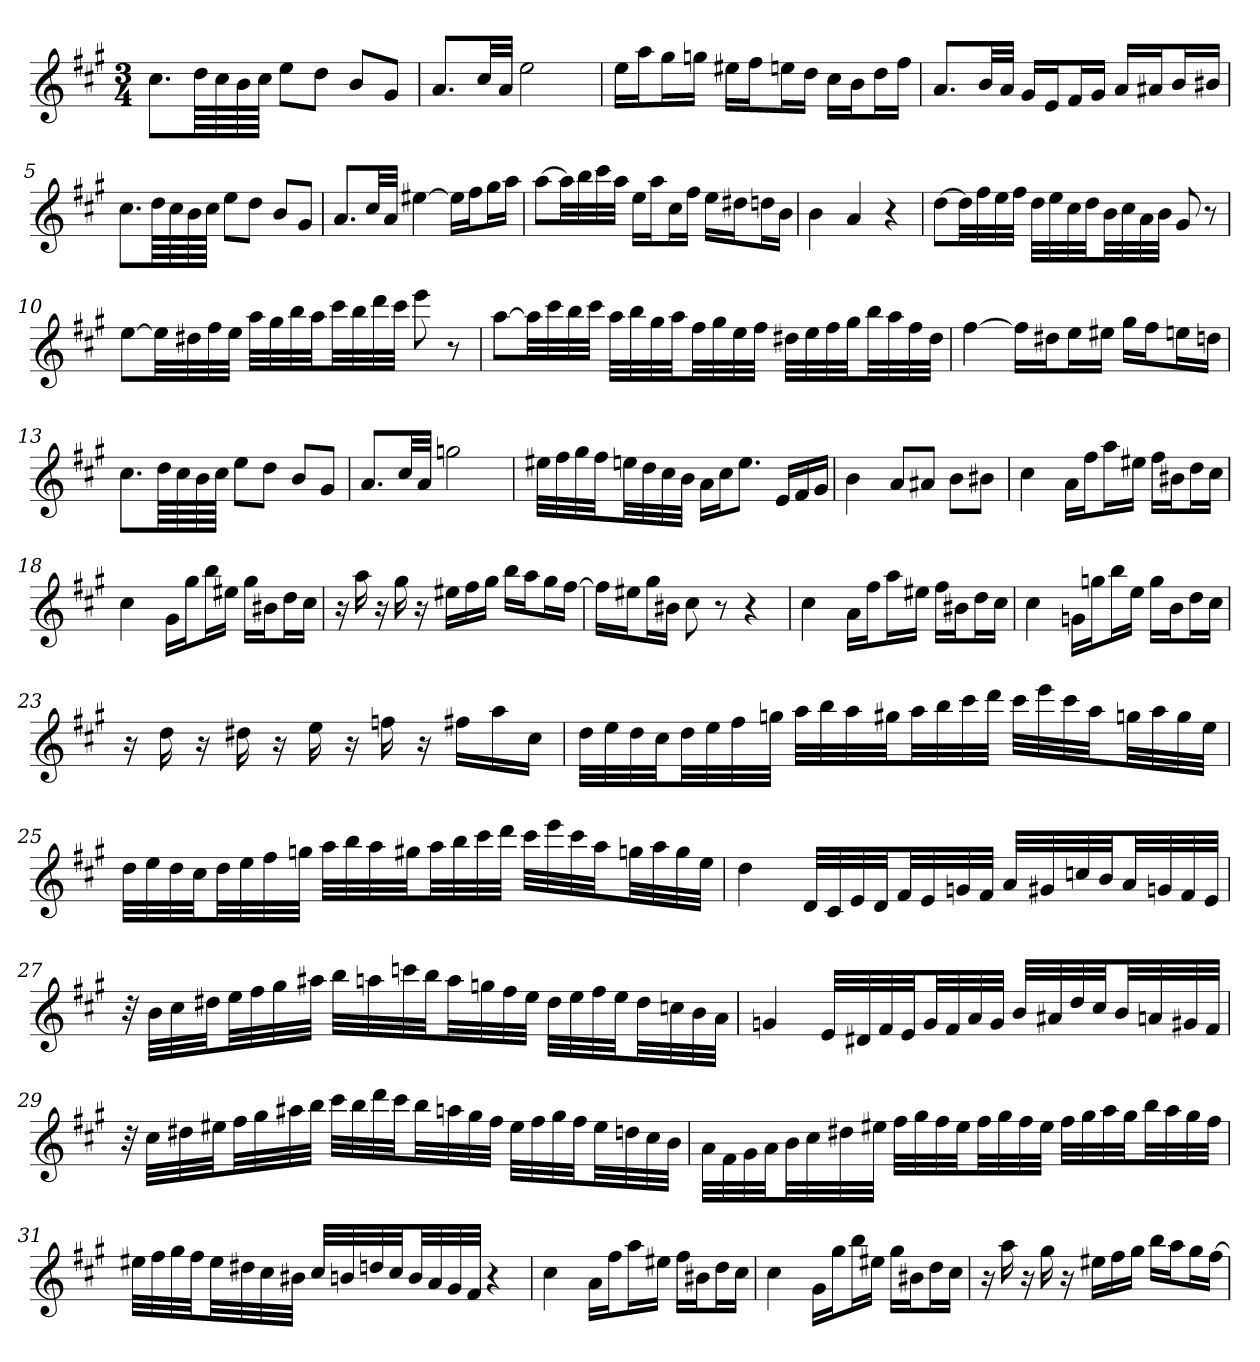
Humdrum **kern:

**kern
*part1
*staff1
*clefG2
*k[f#c#g#]
*A:
*M3/4
*MM60
=1
8.cc#\L
64dd\LLL
64cc#\
64b\
64cc#\JJJJ
8ee\L
8dd\J
8b/L
8g#/J
=2
8.a/L
32cc#/LL
32a/JJJ
2ee
=3
16ee\LL
16aa\J
16gg#\L
16ggn\JJ
16ee#X\LL
16ff#\J
16een\L
16dd\JJ
16cc#\LL
16b\J
16dd\L
16ff#\JJ
=4
8.a/L
32b/LL
32a/JJJ
16g#/LL
16e/J
16f#/L
16g#/JJ
16a/LL
16a#X/J
16b/L
16b#X/JJ
=5
8.cc#\L
64dd\LLL
64cc#\
64b\
64cc#\JJJJ
8ee\L
8dd\J
8b/L
8g#/J
=6
8.a/L
32cc#/LL
32a/JJJ
[4ee#X
16ee#\LL]
16ff#\J
16gg#\L
16aa\JJ
=7
[8aa\L
32aa\LL]
32bb\
32ccc#\
32aa\JJJ
16ee\LL
16aa\J
16cc#\L
16ff#\JJ
16ee\LL
16dd#X\J
16ddn\L
16b\JJ
=8
4b
4a
4r
=9
[8dd\L
32dd\LL]
32ff#\
32ee\
32ff#\JJJ
32dd\LLL
32ee\
32cc#\
32dd\JJ
32b\LL
32cc#\
32a\
32b\JJJ
8g#
8r
=10
[8ee\L
32ee\LL]
32dd#X\
32ff#\
32ee\JJJ
32aa\LLL
32gg#\
32bb\
32aa\JJ
32ccc#\LL
32bb\
32ddd\
32ccc#\JJJ
8eee
8r
=11
[8aa\L
32aa\LL]
32ccc#\
32bb\
32ccc#\JJJ
32aa\LLL
32bb\
32gg#\
32aa\JJ
32ff#\LL
32gg#\
32ee\
32ff#\JJJ
32dd#X\LLL
32ee\
32ff#\
32gg#\JJ
32bb\LL
32aa\
32ff#\
32dd#\JJJ
=12
[4ff#
16ff#\LL]
16dd#X\J
16ee\L
16ee#X\JJ
16gg#\LL
16ff#\J
16een\L
16ddn\JJ
=13
8.cc#\L
64dd\LLL
64cc#\
64b\
64cc#\JJJJ
8ee\L
8dd\J
8b/L
8g#/J
=14
8.a/L
32cc#/LL
32a/JJJ
2ggn
=15
32ee#X\LLL
32ff#\
32gg#\
32ff#\JJ
32een\LL
32dd\
32cc#\
32b\JJJ
16a\LL
16cc#\J
8.ee\J
16e/LL
16f#/
16g#/JJ
=16
4b
8a/L
8a#X/J
8b\L
8b#X\J
=17
4cc#
16a\LL
16ff#\J
16aa\L
16ee#X\JJ
16ff#\LL
16b#X\J
16dd\L
16cc#\JJ
=18
4cc#
16g#\LL
16gg#\J
16bb\L
16ee#X\JJ
16gg#\LL
16b#X\J
16dd\L
16cc#\JJ
=19
16r
16aa
16r
16gg#
16r
16ee#X\LL
16ff#\
16gg#\JJ
16bb\LL
16aa\J
16gg#\L
[16ff#\JJ
=20
16ff#\LL]
16ee#X\J
16gg#\L
16b#X\JJ
8cc#
8r
4r
=21
4cc#
16a\LL
16ff#\J
16aa\L
16ee#X\JJ
16ff#\LL
16b#X\J
16dd\L
16cc#\JJ
=22
4cc#
16gn\LL
16ggn\J
16bb\L
16ee\JJ
16gg\LL
16b\J
16dd\L
16cc#\JJ
=23
16r
16dd
16r
16dd#X
16r
16ee
16r
16ffn
16r
16ff#X\LL
16aa\
16cc#\JJ
=24
32dd\LLL
32ee\
32dd\
32cc#\JJ
32dd\LL
32ee\
32ff#\
32ggn\JJJ
32aa\LLL
32bb\
32aa\
32gg#X\JJ
32aa\LL
32bb\
32ccc#\
32ddd\JJJ
32ccc#\LLL
32eee\
32ccc#\
32aa\JJ
32ggn\LL
32aa\
32gg\
32ee\JJJ
=25
32dd\LLL
32ee\
32dd\
32cc#\JJ
32dd\LL
32ee\
32ff#\
32ggn\JJJ
32aa\LLL
32bb\
32aa\
32gg#X\JJ
32aa\LL
32bb\
32ccc#\
32ddd\JJJ
32ccc#\LLL
32eee\
32ccc#\
32aa\JJ
32ggn\LL
32aa\
32gg\
32ee\JJJ
=26
4dd
32d/LLL
32c#/
32e/
32d/JJ
32f#/LL
32e/
32gn/
32f#/JJJ
32a/LLL
32g#X/
32ccn/
32b/JJ
32a/LL
32gn/
32f#/
32e/JJJ
=27
32r
32b\LLL
32cc#\
32dd#X\JJ
32ee\LL
32ff#\
32gg#\
32aa#X\JJJ
32bb\LLL
32aan\
32cccn\
32bb\JJ
32aa\LL
32ggn\
32ff#\
32ee\JJJ
32dd#\LLL
32ee\
32ff#\
32ee\JJ
32dd#\LL
32ccn\
32b\
32a\JJJ
=28
4gn
32e/LLL
32d#X/
32f#/
32e/JJ
32g/LL
32f#/
32a/
32g/JJJ
32b/LLL
32a#X/
32dd/
32cc#/JJ
32b/LL
32an/
32g#X/
32f#/JJJ
=29
32r
32cc#\LLL
32dd#X\
32ee#X\JJ
32ff#\LL
32gg#\
32aa#X\
32bb\JJJ
32ccc#\LLL
32bb\
32ddd\
32ccc#\JJ
32bb\LL
32aan\
32gg#\
32ff#\JJJ
32ee#\LLL
32ff#\
32gg#\
32ff#\JJ
32ee#\LL
32ddn\
32cc#\
32b\JJJ
=30
32a\LLL
32f#\
32g#\
32a\JJ
32b\LL
32cc#\
32dd#X\
32ee#X\JJJ
32ff#\LLL
32gg#\
32ff#\
32ee#\JJ
32ff#\LL
32gg#\
32ff#\
32ee#\JJJ
32ff#\LLL
32gg#\
32aa\
32gg#\JJ
32bb\LL
32aa\
32gg#\
32ff#\JJJ
=31
32ee#X\LLL
32ff#\
32gg#\
32ff#\JJ
32ee#\LL
32dd#X\
32cc#\
32b#X\JJJ
32cc#/LLL
32bn/
32ddn/
32cc#/JJ
32b/LL
32a/
32g#/
32f#/JJJ
4r
=32
4cc#
16a\LL
16ff#\J
16aa\L
16ee#X\JJ
16ff#\LL
16b#X\J
16dd\L
16cc#\JJ
=33
4cc#
16g#\LL
16gg#\J
16bb\L
16ee#X\JJ
16gg#\LL
16b#X\J
16dd\L
16cc#\JJ
=34
16r
16aa
16r
16gg#
16r
16ee#X\LL
16ff#\
16gg#\JJ
16bb\LL
16aa\J
16gg#\L
[16ff#\JJ
=
*-
